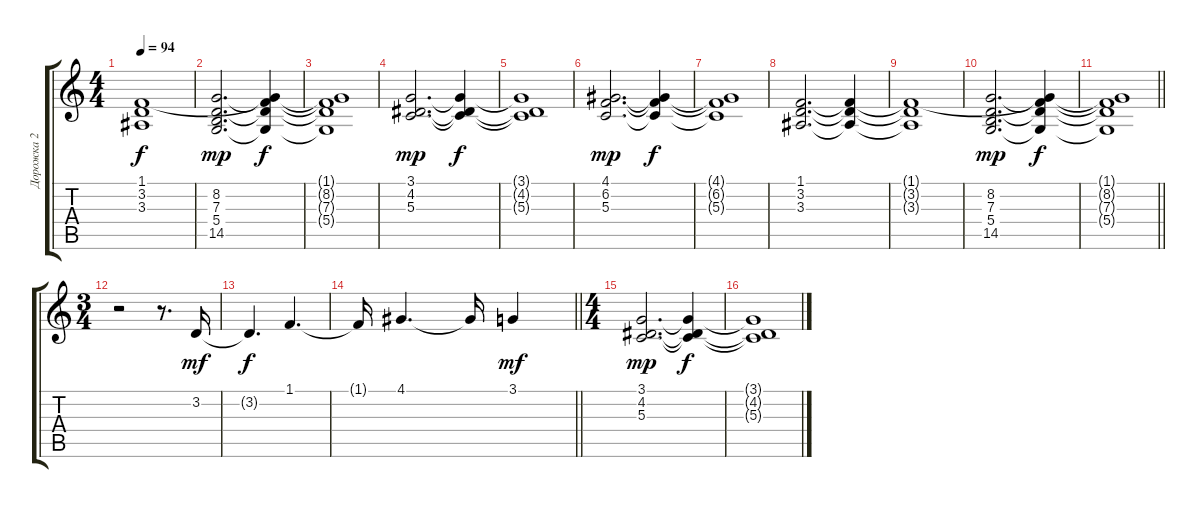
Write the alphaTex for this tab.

\track ("Дорожка 2" "Дорожка 2") {instrument synthstrings2}
\staff {score tabs}
\tuning (E4 B3 G3 D3 A2 E2) {hide}
\ts (4 4)
\tempo 94
\clef g2
\ks c
(1.1{t} 3.2{t} 3.3{t}).1{dy f} |
(8.2 7.3 5.4 14.5).2{d dy mp} (1.1{t} 8.2{t} 7.3{t} 5.4{t}).4{dy f} |
(1.1{t} 8.2{t} 7.3{t} 5.4{t}).1 |
(3.1 4.2 5.3).2{d dy mp} (3.1{t} 4.2{t} 5.3{t}).4{dy f} |
(3.1{t} 4.2{t} 5.3{t}).1 |
(4.1 6.2 5.3).2{d dy mp} (4.1{t} 6.2{t} 5.3{t}).4{dy f} |
(4.1{t} 6.2{t} 5.3{t}).1 |
(1.1 3.2 3.3).2{d} (1.1{t} 3.2{t} 3.3{t}).4 |
(1.1{t} 3.2{t} 3.3{t}).1 |
(8.2 7.3 5.4 14.5).2{d dy mp} (1.1{t} 8.2{t} 7.3{t} 5.4{t}).4{dy f} |
\barLineRight lightlight
(1.1{t} 8.2{t} 7.3{t} 5.4{t}).1 |
\ts (3 4)
r.2 r.8{d} 3.2.16{dy mf} |
3.2{t}.4{d dy f} 1.1.4{d} |
\barLineRight lightlight
1.1{t}.16 4.1.4{d} 4.1{t}.16 3.1.4{dy mf} |
\ts (4 4)
(3.1 4.2 5.3).2{d dy mp} (3.1{t} 4.2{t} 5.3{t}).4{dy f} |
(3.1{t} 4.2{t} 5.3{t}).1
